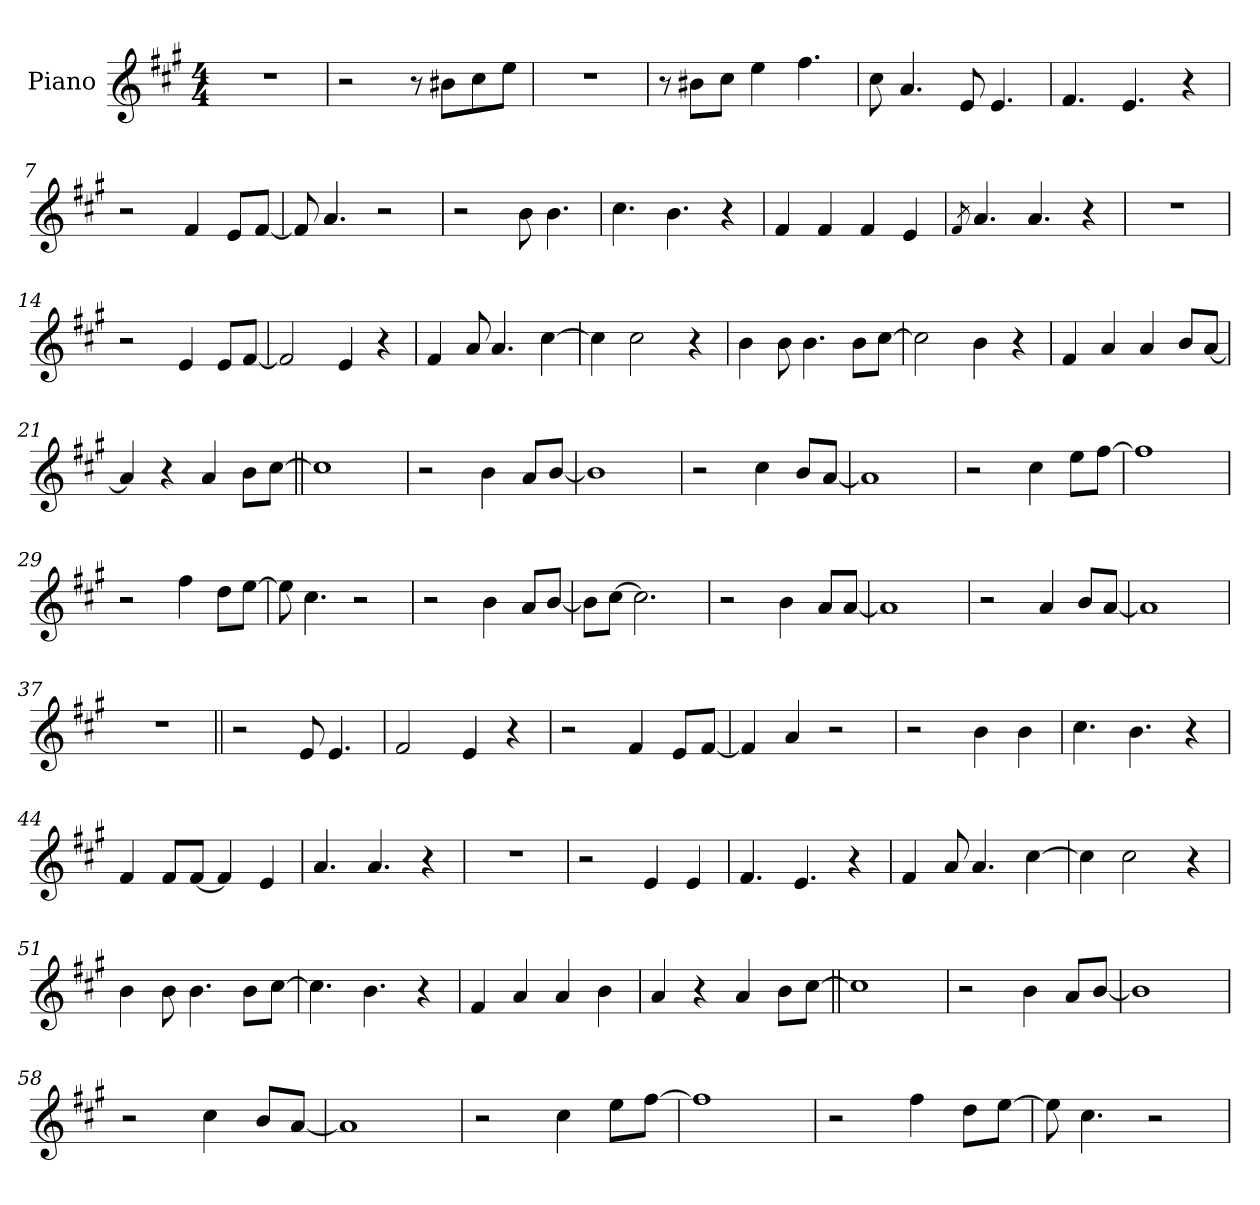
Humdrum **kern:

**kern
*part1
*staff1
*I"Piano
*I'Pno.
*clefG2
*k[f#c#g#]
*M4/4
*MM160
=1
1r
=2
2r
8r
8b#X!L
8cc#!
8ee!J
=3
1r
=4
8r
8b#X!L
8cc#!J
4ee!
4.ff#!
=5
8cc#!
4.a!
8e
4.e
=6
4.f#
4.e
4r
=7
2r
4f#
8eL
[8f#J
=8
8f#]
4.a
2r
=9
2r
8b
4.b
=10
4.cc#
4.b
4r
=11
4f#
4f#
4f#
4e
=12
8qf#
4.a
4.a
4r
=13
1r
=14
2r
4e
8eL
[8f#J
=15
2f#]
4e
4r
=16
4f#
8a
4.a
[4cc#
=17
4cc#]
2cc#
4r
=18
4b
8b
4.b
8bL
[8cc#J
=19
2cc#]
4b
4r
=20
4f#
4a
4a
8bL
[8aJ
=21
4a]
4r
4a
8bL
[8cc#J
=22||
1cc#]
=23
2r
4b
8aL
[8bJ
=24
1b]
=25
2r
4cc#
8bL
[8aJ
=26
1a]
=27
2r
4cc#
8eeL
[8ff#J
=28
1ff#]
=29
2r
4ff#
8ddL
[8eeJ
=30
8ee]
4.cc#
2r
=31
2r
4b
8aL
[8bJ
=32
8bL]
[8cc#J
2.cc#]
=33
2r
4b
8aL
[8aJ
=34
1a]
=35
2r
4a
8bL
[8aJ
=36
1a]
=37
1r
=38||
2r
8e
4.e
=39
2f#
4e
4r
=40
2r
4f#
8eL
[8f#J
=41
4f#]
4a
2r
=42
2r
4b
4b
=43
4.cc#
4.b
4r
=44
4f#
8f#L
[8f#J
4f#]
4e
=45
4.a
4.a
4r
=46
1r
=47
2r
4e
4e
=48
4.f#
4.e
4r
=49
4f#
8a
4.a
[4cc#
=50
4cc#]
2cc#
4r
=51
4b
8b
4.b
8bL
[8cc#J
=52
4.cc#]
4.b
4r
=53
4f#
4a
4a
4b
=54
4a
4r
4a
8bL
[8cc#J
=55||
1cc#]
=56
2r
4b
8aL
[8bJ
=57
1b]
=58
2r
4cc#
8bL
[8aJ
=59
1a]
=60
2r
4cc#
8eeL
[8ff#J
=61
1ff#]
=62
2r
4ff#
8ddL
[8eeJ
=63
8ee]
4.cc#
2r
=
*-
